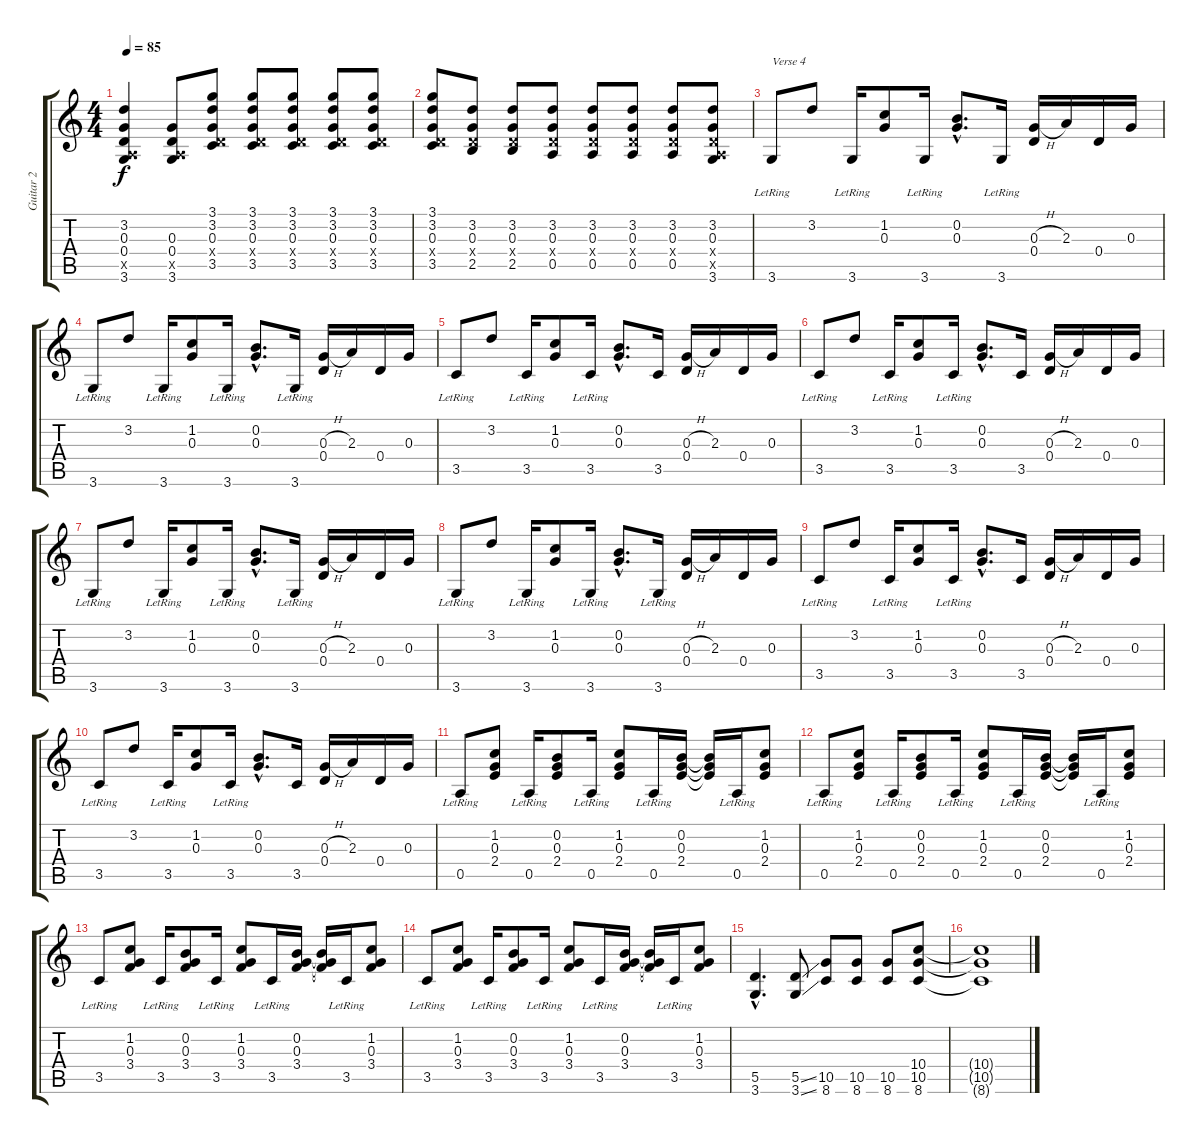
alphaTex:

\track ("Guitar 2" "Guitar 2") {instrument distortionguitar}
\staff {score tabs}
\tuning (E4 B3 G3 D3 A2 E2) {hide}
\ts (4 4)
\tempo 85
\clef g2
\ks c
(3.2 0.3 0.4 0.5{x} 3.6).4{dy f} (0.3 0.4 0.5{x} 3.6).8 (3.1 3.2 0.3 0.4{x} 3.5).8 (3.1 3.2 0.3 0.4{x} 3.5).8 (3.1 3.2 0.3 0.4{x} 3.5).8 (3.1 3.2 0.3 0.4{x} 3.5).8 (3.1 3.2 0.3 0.4{x} 3.5).8 |
(3.1 3.2 0.3 0.4{x} 3.5).8 (3.2 0.3 0.4{x} 2.5).8 (3.2 0.3 0.4{x} 2.5).8 (3.2 0.3 0.4{x} 0.5).8 (3.2 0.3 0.4{x} 0.5).8 (3.2 0.3 0.4{x} 0.5).8 (3.2 0.3 0.4{x} 0.5).8 (3.2 0.3 0.4{x} 0.5{x} 3.6).8 |
3.6{lr}.8{txt "Verse 4"} 3.2.8 3.6{lr}.16 (1.2 0.3).8 3.6{lr}.16 (0.2{hac} 0.3{hac}).8{d} 3.6{lr}.16 (0.3{h} 0.4).16 2.3.16 0.4.16 0.3.16 |
3.6{lr}.8 3.2.8 3.6{lr}.16 (1.2 0.3).8 3.6{lr}.16 (0.2{hac} 0.3{hac}).8{d} 3.6{lr}.16 (0.3{h} 0.4).16 2.3.16 0.4.16 0.3.16 |
3.5{lr}.8 3.2.8 3.5{lr}.16 (1.2 0.3).8 3.5{lr}.16 (0.2{hac} 0.3{hac}).8{d} 3.5.16 (0.3{h} 0.4).16 2.3.16 0.4.16 0.3.16 |
3.5{lr}.8 3.2.8 3.5{lr}.16 (1.2 0.3).8 3.5{lr}.16 (0.2{hac} 0.3{hac}).8{d} 3.5.16 (0.3{h} 0.4).16 2.3.16 0.4.16 0.3.16 |
3.6{lr}.8 3.2.8 3.6{lr}.16 (1.2 0.3).8 3.6{lr}.16 (0.2{hac} 0.3{hac}).8{d} 3.6{lr}.16 (0.3{h} 0.4).16 2.3.16 0.4.16 0.3.16 |
3.6{lr}.8 3.2.8 3.6{lr}.16 (1.2 0.3).8 3.6{lr}.16 (0.2{hac} 0.3{hac}).8{d} 3.6{lr}.16 (0.3{h} 0.4).16 2.3.16 0.4.16 0.3.16 |
3.5{lr}.8 3.2.8 3.5{lr}.16 (1.2 0.3).8 3.5{lr}.16 (0.2{hac} 0.3{hac}).8{d} 3.5.16 (0.3{h} 0.4).16 2.3.16 0.4.16 0.3.16 |
3.5{lr}.8 3.2.8 3.5{lr}.16 (1.2 0.3).8 3.5{lr}.16 (0.2{hac} 0.3{hac}).8{d} 3.5.16 (0.3{h} 0.4).16 2.3.16 0.4.16 0.3.16 |
0.5{lr}.8 (1.2 0.3 2.4).8 0.5{lr}.16 (0.2 0.3 2.4).8 0.5{lr}.16 (1.2 0.3 2.4).8 0.5{lr}.16 (0.2 0.3 2.4).16 (0.2{t} 0.3{t} 2.4{t}).16 0.5{lr}.16 (1.2 0.3 2.4).8 |
0.5{lr}.8 (1.2 0.3 2.4).8 0.5{lr}.16 (0.2 0.3 2.4).8 0.5{lr}.16 (1.2 0.3 2.4).8 0.5{lr}.16 (0.2 0.3 2.4).16 (0.2{t} 0.3{t} 2.4{t}).16 0.5{lr}.16 (1.2 0.3 2.4).8 |
3.5{lr}.8 (1.2 0.3 3.4).8 3.5{lr}.16 (0.2 0.3 3.4).8 3.5{lr}.16 (1.2 0.3 3.4).8 3.5{lr}.16 (0.2 0.3 3.4).16 (0.2{t} 0.3{t} 3.4{t}).16 3.5{lr}.16 (1.2 0.3 3.4).8 |
3.5{lr}.8 (1.2 0.3 3.4).8 3.5{lr}.16 (0.2 0.3 3.4).8 3.5{lr}.16 (1.2 0.3 3.4).8 3.5{lr}.16 (0.2 0.3 3.4).16 (0.2{t} 0.3{t} 3.4{t}).16 3.5{lr}.16 (1.2 0.3 3.4).8 |
(5.5{hac} 3.6{hac}).4{d} (5.5{ss} 3.6{ss}).8 (10.5 8.6).8 (10.5 8.6).8 (10.5 8.6).8 (10.4 10.5 8.6).8{volume 16} |
(10.4{t} 10.5{t} 8.6{t}).1{volume 0}
